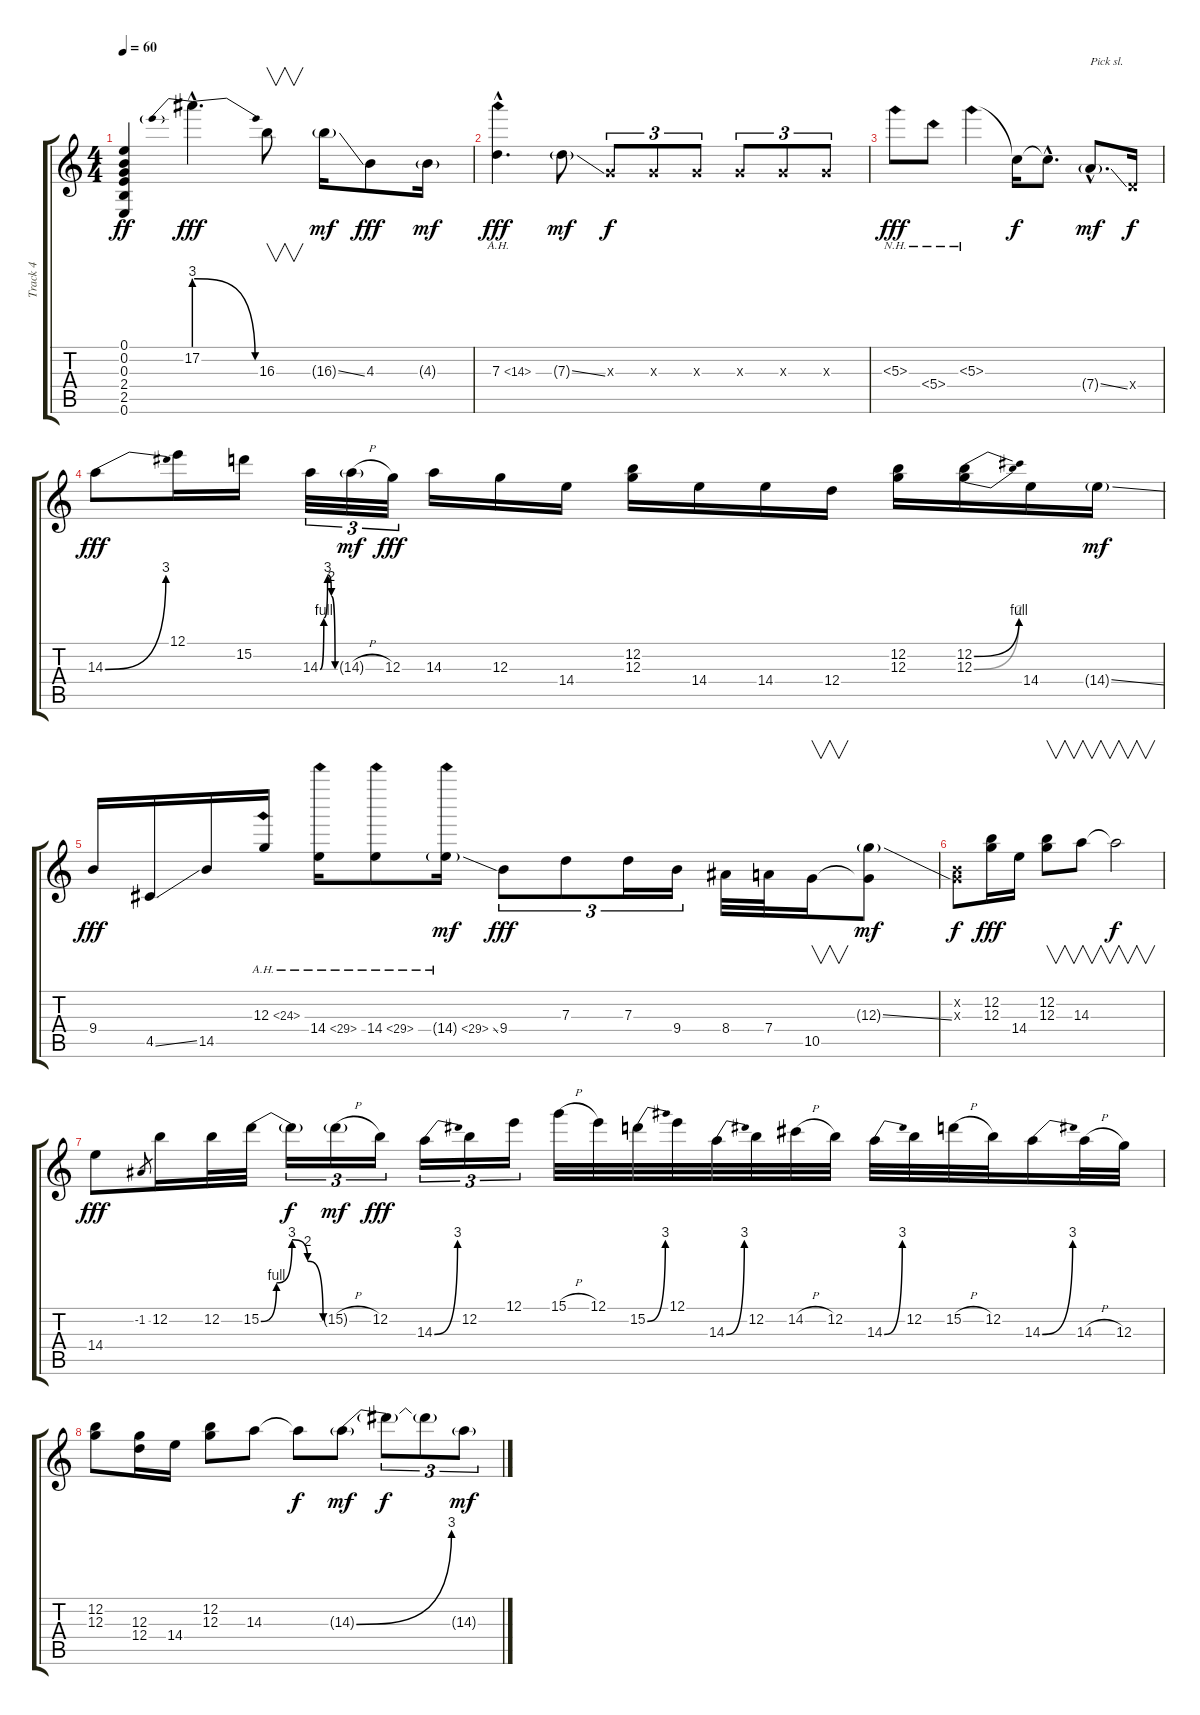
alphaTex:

\track ("Track 4" "Track 4") {instrument overdrivenguitar}
\staff {score tabs}
\tuning (E4 B3 G3 D3 A2 E2) {hide}
\ts (4 4)
\tempo 60
\clef g2
\ks c
(0.1 0.2 0.3 2.4 2.5 0.6).4{dy ff} 17.2{be (prebendrelease 0 12 60 0) hac}.4{d dy fff} 16.3.8{v} 16.3{ss g}.16{dy mf} 4.3.8{dy fff} 4.3{g}.16{dy mf} |
7.3{ah 7 hac}.4{d dy fff} 7.3{ss g}.8{dy mf} 0.3{x}.8{tu (3 2) dy f} 0.3{x}.8{tu (3 2)} 0.3{x}.8{tu (3 2)} 0.3{x}.8{tu (3 2)} 0.3{x}.8{tu (3 2)} 0.3{x}.8{tu (3 2)} |
5.3{nh}.8{dy fff} 5.4{nh}.8 5.3{nh}.4 5.3{t}.16{dy f} 5.3{hac t}.8{d} 7.4{ss g hac}.8{d txt "Pick sl." dy mf} 0.4{x}.16{dy f} |
14.3{be (bend 0 0 60 12)}.8{dy fff} 12.1.16 15.2.16 14.3{be (custom 0 0 15 4 30 12 45 8 60 0)}.32{tu (3 2)} 14.3{h g}.32{tu (3 2) dy mf} 12.3.32{tu (3 2) dy fff} 14.3.16 12.3.16 14.4.16 (12.2 12.3).16 14.4.16 14.4.16 12.4.16 (12.2 12.3).16 (12.2{be (bend 0 0 60 4)} 12.3{be (bend 0 0 60 8)}).16 14.4.16 14.4{ss g}.16{dy mf} |
9.4.16{dy fff} 4.5{ss}.16 14.5.16 12.3{ah 12}.16 14.4{ah 15}.16 14.4{ah 15}.8 14.4{ah 15 ss g}.16{dy mf} 9.4.8{tu (3 2) dy fff} 7.3.8{tu (3 2)} 7.3.16{tu (3 2)} 9.4.16{tu (3 2)} 8.4.32 7.4.32 10.5.16{v} (12.3{ss g} 10.5{t}).8{dy mf} |
(0.2{x} 0.3{x}).8{dy f} (12.2 12.3).16{dy fff} 14.4.16 (12.2 12.3).8{v} 14.3.8{v} 14.3{t}.2{v dy f} |
14.4.8{dy fff} -1.2.8{gr} 12.2.16 12.2.32 15.2{be (custom 0 0 15 4 30 12 45 8 60 0)}.32 15.2{t}.16{tu (3 2) dy f} 15.2{h g}.16{tu (3 2) dy mf} 12.2.16{tu (3 2) dy fff} 14.3{be (bend 0 0 60 12)}.16{tu (3 2)} 12.2.16{tu (3 2)} 12.1.16{tu (3 2)} 15.1{h}.32 12.1.32 15.2{be (bend 0 0 60 12)}.32 12.1.32 14.3{be (bend 0 0 60 12)}.32 12.2.32 14.2{h}.32 12.2.32 14.3{be (bend 0 0 60 12)}.32 12.2.32 15.2{h}.32 12.2.32 14.3{be (bend 0 0 60 12)}.16 14.3{h}.32 12.3.32 |
(12.2 12.3).8 (12.3 12.4).16 14.4.16 (12.2 12.3).8 14.3.8 14.3{t}.8{dy f} 14.3{be (bend 0 0 60 12) g}.8{dy mf} 14.3{t}.8{tu (3 2) dy f} 14.3{t}.8{tu (3 2)} 14.3{ss g}.8{tu (3 2) dy mf}
